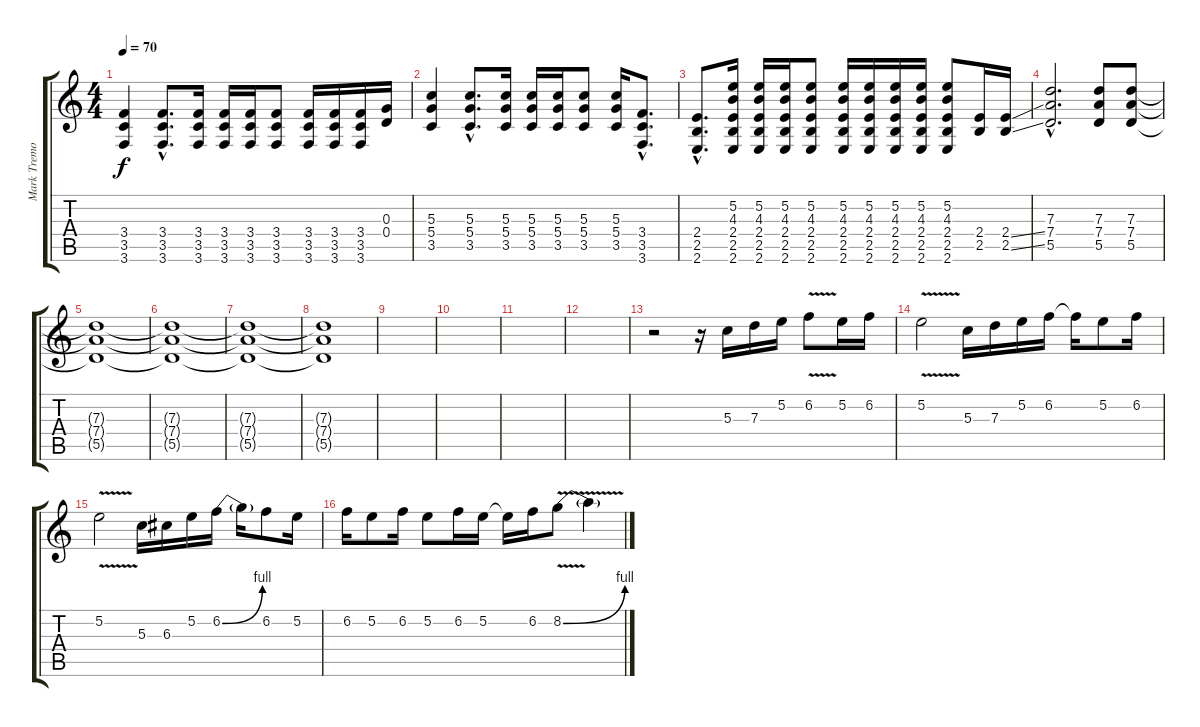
\track ("Mark Tremonti" "Mark Tremo") {instrument overdrivenguitar}
\staff {score tabs}
\tuning (E4 B3 G3 D3 A2 D2) {hide}
\ts (4 4)
\tempo 70
\clef g2
\ks c
(3.4 3.5 3.6).4{dy f} (3.4{hac} 3.5{hac} 3.6{hac}).8{d} (3.4 3.5 3.6).16 (3.4 3.5 3.6).16 (3.4 3.5 3.6).16 (3.4 3.5 3.6).8 (3.4 3.5 3.6).16 (3.4 3.5 3.6).16 (3.4 3.5 3.6).16 (0.3 0.4).16 |
(5.3 5.4 3.5).4 (5.3{hac} 5.4{hac} 3.5{hac}).8{d} (5.3 5.4 3.5).16 (5.3 5.4 3.5).16 (5.3 5.4 3.5).16 (5.3 5.4 3.5).8 (5.3 5.4 3.5).16 (3.4{hac} 3.5{hac} 3.6{hac}).8{d} |
(2.4{hac} 2.5{hac} 2.6{hac}).8{d} (5.2 4.3 2.4 2.5 2.6).16 (5.2 4.3 2.4 2.5 2.6).16 (5.2 4.3 2.4 2.5 2.6).16 (5.2 4.3 2.4 2.5 2.6).8 (5.2 4.3 2.4 2.5 2.6).16 (5.2 4.3 2.4 2.5 2.6).16 (5.2 4.3 2.4 2.5 2.6).16 (5.2 4.3 2.4 2.5 2.6).16 (5.2 4.3 2.4 2.5 2.6).8 (2.4 2.5).16 (2.4{ss} 2.5{ss}).16 |
(7.3{hac} 7.4{hac} 5.5{hac}).2{d} (7.3 7.4 5.5).8 (7.3 7.4 5.5).8 |
(7.3{t} 7.4{t} 5.5{t}).1 |
(7.3{t} 7.4{t} 5.5{t}).1 |
(7.3{t} 7.4{t} 5.5{t}).1 |
(7.3{t} 7.4{t} 5.5{t}).1 |
|
|
|
|
r.2{volume 16 balance 8} r.16 5.3.16 7.3.16 5.2.16 6.2{v}.8 5.2.16 6.2.16 |
5.2{v}.2 5.3.16 7.3.16 5.2.16 6.2.16 6.2{t}.16 5.2.8 6.2.16 |
5.2{v}.2 5.3.16 6.3.16 5.2.16 6.2{be (bend 0 0 60 4)}.16 6.2{t}.16 6.2.8 5.2.16 |
6.2.16 5.2.8 6.2.16 5.2.8 6.2.16 5.2.16 5.2{t}.16 6.2.16 8.2{be (bend 0 0 60 4) v}.8 8.2{t}.4
